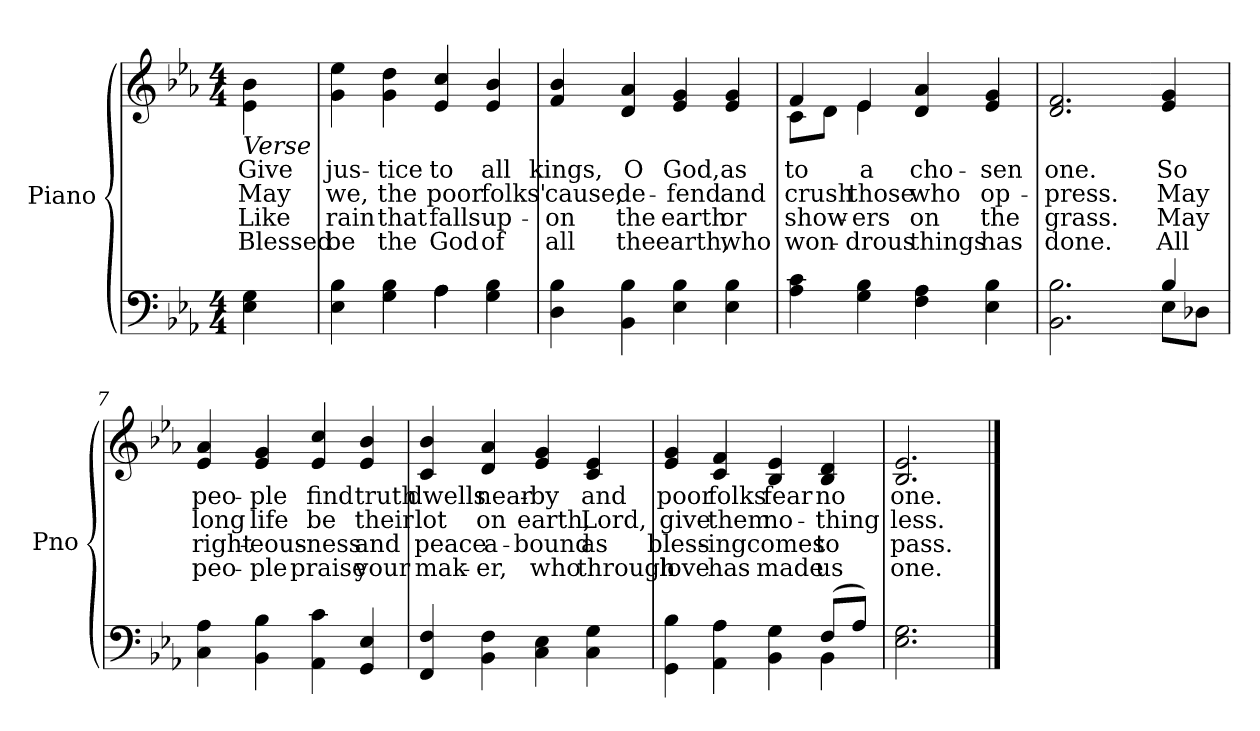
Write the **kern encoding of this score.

**kern	**kern	**text	**text	**text	**text
*part2	*part1	*part1	*part1	*part1	*part1
*staff2	*staff1	*staff1	*staff1	*staff1	*staff1
*I"Piano	*I"Piano	*	*	*	*
*I'Pno	*I'Pno	*	*	*	*
*clefF4	*clefG2	*	*	*	*
*k[b-e-a-]	*k[b-e-a-]	*	*	*	*
*M4/4	*M4/4	*	*	*	*
=1	=1	=1	=1	=1	=1
!	!LO:TX:b:i:t=Verse	!	!	!	!
!	!	!LO:LY:b	!LO:LY:b	!LO:LY:b	!LO:LY:b
4E-\ 4G\	4e-\ 4b-\	Give	May	Like	Blessed
=2	=2	=2	=2	=2	=2
*^	*	*	*	*	*
!	!	!	!LO:LY:b	!LO:LY:b	!LO:LY:b	!LO:LY:b
4E-\ 4B-\	2ryy	4g\ 4ee-\	jus-	we,	rain	be
!	!	!	!LO:LY:b	!LO:LY:b	!LO:LY:b	!LO:LY:b
4G\ 4B-\	.	4g\ 4dd\	-tice	the	that	the
!	!	!	!LO:LY:b	!LO:LY:b	!LO:LY:b	!LO:LY:b
4A-\	4A-\	4e-/ 4cc/	to	poor	falls	God
!	!	!	!LO:LY:b	!LO:LY:b	!LO:LY:b	!LO:LY:b
4G\ 4B-\	4ryy	4e-/ 4b-/	all	folks'	up-	of
=3	=3	=3	=3	=3	=3	=3
!	!	!	!LO:LY:b	!LO:LY:b	!LO:LY:b	!LO:LY:b
*v	*v	*	*	*	*	*
4D\ 4B-\	4f/ 4b-/	kings,	cause,	-on	all
!	!	!LO:LY:b	!LO:LY:b	!LO:LY:b	!LO:LY:b
4BB-\ 4B-\	4d/ 4a-/	O	de-	the	the
!	!	!LO:LY:b	!LO:LY:b	!LO:LY:b	!LO:LY:b
4E-\ 4B-\	4e-/ 4g/	God,	-fend	earth	earth,
!	!	!LO:LY:b	!LO:LY:b	!LO:LY:b	!LO:LY:b
4E-\ 4B-\	4e-/ 4g/	as	and	or	who
=4	=4	=4	=4	=4	=4
!	!	!LO:LY:b	!LO:LY:b	!LO:LY:b	!LO:LY:b
*	*^	*	*	*	*
4A-\ 4c\	8c\L	4f/	to	crush	show-	won-
.	8d\J	.	.	.	.	.
!	!	!	!LO:LY:b	!LO:LY:b	!LO:LY:b	!LO:LY:b
4G\ 4B-\	4e-/	4e-\	a	those	-ers	-drous
!	!	!	!LO:LY:b	!LO:LY:b	!LO:LY:b	!LO:LY:b
4F\ 4A-\	4d/ 4a-/	2ryy	cho-	who	on	things
!	!	!	!LO:LY:b	!LO:LY:b	!LO:LY:b	!LO:LY:b
4E-\ 4B-\	4e-/ 4g/	.	-sen	op-	the	has
*	*v	*v	*	*	*	*
=5	=5	=5	=5	=5	=5
!	!	!LO:LY:b	!LO:LY:b	!LO:LY:b	!LO:LY:b
2.BB-\ 2.B-\	2.d/ 2.f/	one.	-press.	grass.	done.
!!LO:LB:g=z
=6-	=6-	=6-	=6-	=6-	=6-
*^	*	*	*	*	*
!	!	!	!LO:LY:b	!LO:LY:b	!LO:LY:b	!LO:LY:b
8E-\L	4B-/	4e-/ 4g/	So	May	May	All
8D-X\J	.	.	.	.	.	.
*v	*v	*	*	*	*	*
=7	=7	=7	=7	=7	=7
!	!	!LO:LY:b	!LO:LY:b	!LO:LY:b	!LO:LY:b
4C\ 4A-\	4e-/ 4a-/	peo-	long	right-	peo-
!	!	!LO:LY:b	!LO:LY:b	!LO:LY:b	!LO:LY:b
4BB-\ 4B-\	4e-/ 4g/	-ple	life	-eous-	-ple
!	!	!LO:LY:b	!LO:LY:b	!LO:LY:b	!LO:LY:b
4AA-\ 4c\	4e-/ 4cc/	find	be	-ness	praise
!	!	!LO:LY:b	!LO:LY:b	!LO:LY:b	!LO:LY:b
4GG/ 4E-/	4e-/ 4b-/	truth	their	and	your
=8	=8	=8	=8	=8	=8
!	!	!LO:LY:b	!LO:LY:b	!LO:LY:b	!LO:LY:b
4FF/ 4F/	4c/ 4b-/	dwells	lot	peace	mak-
!	!	!LO:LY:b	!LO:LY:b	!LO:LY:b	!LO:LY:b
4BB-\ 4F\	4d/ 4a-/	near-	on	a-	-er,
!	!	!LO:LY:b	!LO:LY:b	!LO:LY:b	!LO:LY:b
4C\ 4E-\	4e-/ 4g/	-by	earth,	-bound	who
!	!	!LO:LY:b	!LO:LY:b	!LO:LY:b	!LO:LY:b
4C\ 4G\	4c/ 4e-/	and	Lord,	as	through
=9	=9	=9	=9	=9	=9
*^	*	*	*	*	*
!	!	!	!LO:LY:b	!LO:LY:b	!LO:LY:b	!LO:LY:b
4GG\ 4B-\	2.ryy	4e-/ 4g/	poor	give	bless-	love
!	!	!	!LO:LY:b	!LO:LY:b	!LO:LY:b	!LO:LY:b
4AA-\ 4A-\	.	4c/ 4f/	folks	them	-ing	has
!	!	!	!LO:LY:b	!LO:LY:b	!LO:LY:b	!LO:LY:b
4BB-\ 4G\	.	4B-/ 4e-/	fear	no-	comes	made
!	!	!	!LO:LY:b	!LO:LY:b	!LO:LY:b	!LO:LY:b
(8F/L	4BB-\	4B-/ 4d/	no	-thing	to	us
8A-/J)	.	.	.	.	.	.
*v	*v	*	*	*	*	*
=10	=10	=10	=10	=10	=10
!	!	!LO:LY:b	!LO:LY:b	!LO:LY:b	!LO:LY:b
2.E-\ 2.G\	2.B-/ 2.e-/	one.	less.	pass.	one.
==	==	==	==	==	==
*-	*-	*-	*-	*-	*-
